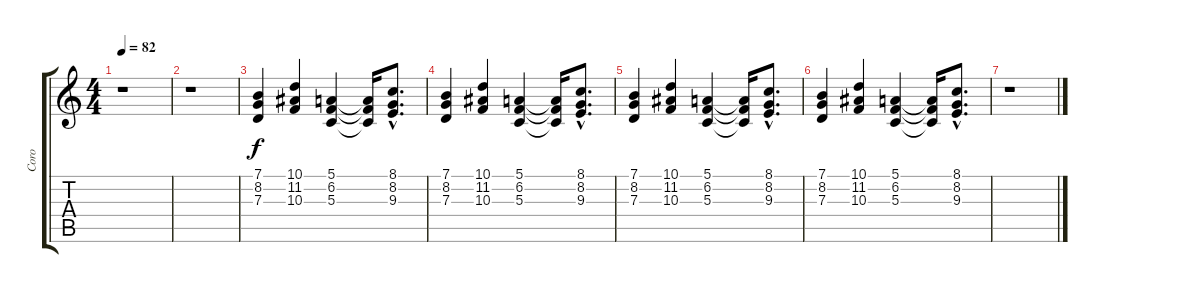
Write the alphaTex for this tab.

\track ("Coro" "Coro") {instrument choiraahs}
\staff {score tabs}
\tuning (E4 B3 G3 D3 A2 E2) {hide}
\ts (4 4)
\tempo 82
\clef g2
\ks c
r.1{dy f} |
r.1 |
(7.1 8.2 7.3).4{volume 10} (10.1 11.2 10.3).4 (5.1 6.2 5.3).4 (5.1{t} 6.2{t} 5.3{t}).16 (8.1{hac} 8.2{hac} 9.3{hac}).8{d} |
(7.1 8.2 7.3).4 (10.1 11.2 10.3).4 (5.1 6.2 5.3).4 (5.1{t} 6.2{t} 5.3{t}).16 (8.1{hac} 8.2{hac} 9.3{hac}).8{d} |
(7.1 8.2 7.3).4{volume 10} (10.1 11.2 10.3).4 (5.1 6.2 5.3).4 (5.1{t} 6.2{t} 5.3{t}).16 (8.1{hac} 8.2{hac} 9.3{hac}).8{d} |
(7.1 8.2 7.3).4 (10.1 11.2 10.3).4 (5.1 6.2 5.3).4 (5.1{t} 6.2{t} 5.3{t}).16 (8.1{hac} 8.2{hac} 9.3{hac}).8{d} |
r.1
